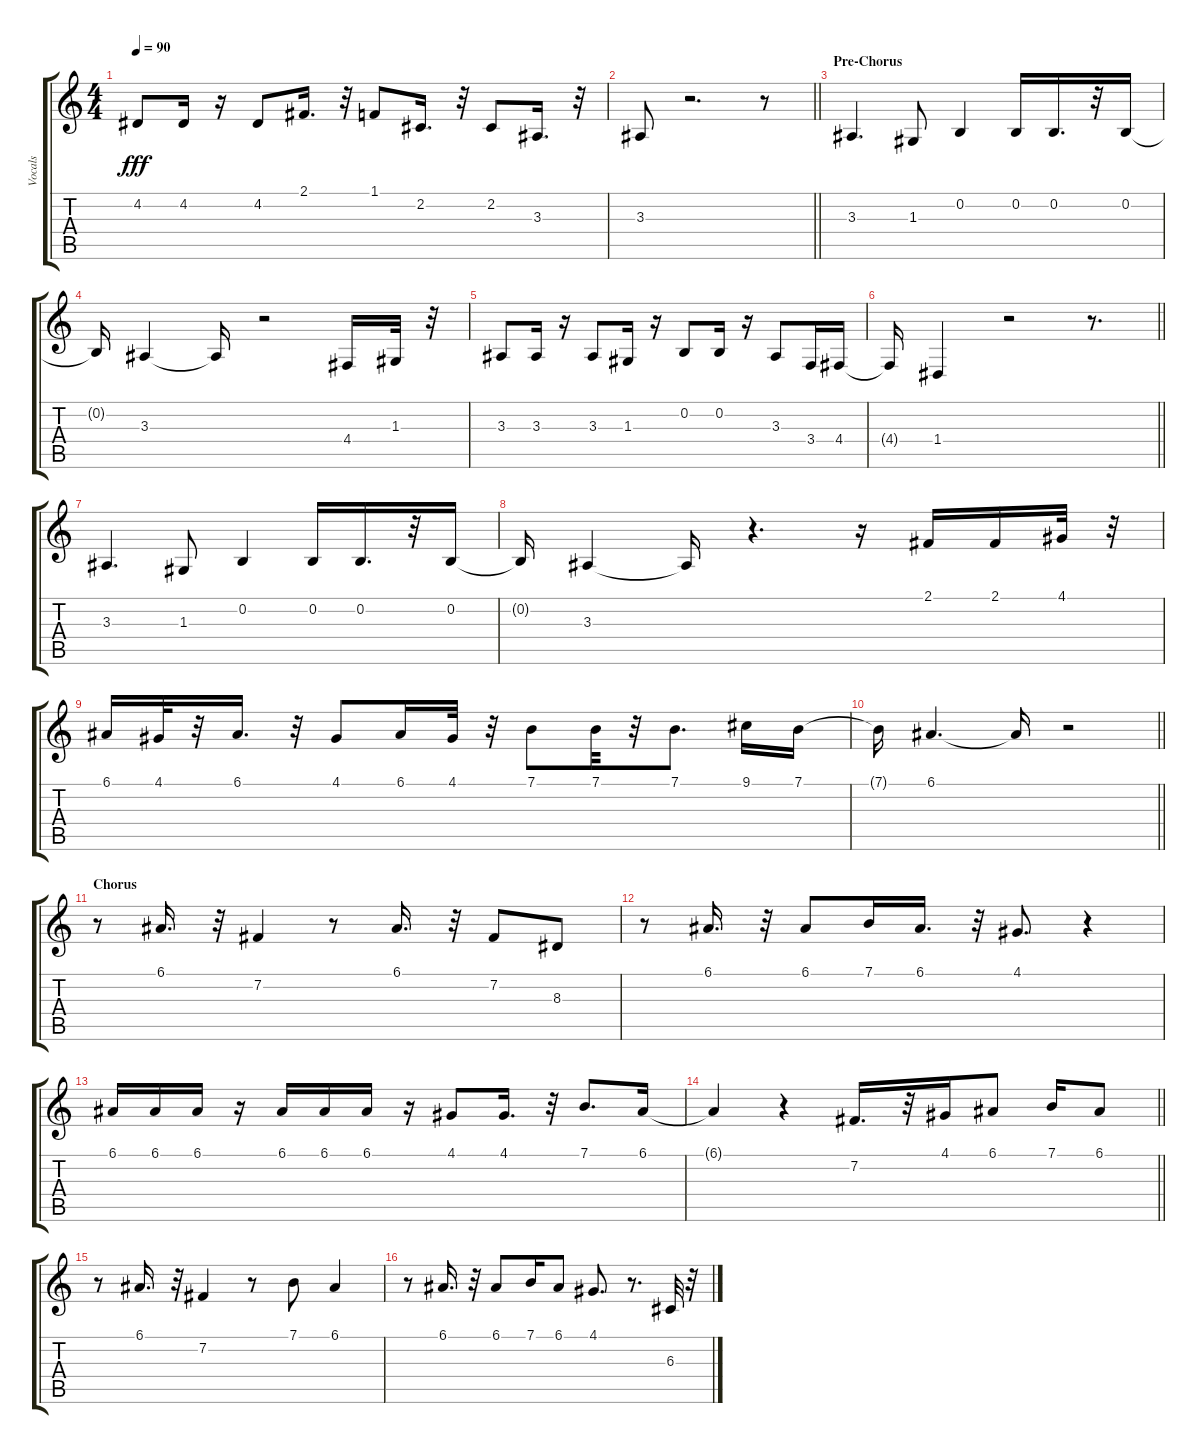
\track ("Vocals" "Vocals") {instrument accordion}
\staff {score tabs}
\tuning (E4 B3 G3 D3 A2 E2) {hide}
\ts (4 4)
\tempo 90
\clef g2
\ks c
4.2.8{dy fff} 4.2.16 r.16 4.2.8 2.1.16{d} r.32 1.1.8 2.2.16{d} r.32 2.2.8 3.3.16{d} r.32 |
\barLineRight lightlight
3.3.8 r.2{d} r.8 |
\section ("" "Pre-Chorus")
3.3.4{d} 1.3.8 0.2.4 0.2.16 0.2.16{d} r.32 0.2.16 |
0.2{t}.16 3.3.4 3.3{t}.16 r.2 4.4.16 1.3.32 r.32 |
3.3.8 3.3.16 r.16 3.3.8 1.3.16 r.16 0.2.8 0.2.16 r.16 3.3.8 3.4.16 4.4.16 |
\barLineRight lightlight
4.4{t}.16 1.4.4 r.2 r.8{d} |
3.3.4{d} 1.3.8 0.2.4 0.2.16 0.2.16{d} r.32 0.2.16 |
0.2{t}.16 3.3.4 3.3{t}.16 r.4{d} r.16 2.1.16 2.1.16 4.1.32 r.32 |
6.1.16 4.1.32 r.32 6.1.16{d} r.32 4.1.8 6.1.16 4.1.32 r.32 7.1.8 7.1.32 r.32 7.1.8{d} 9.1.16 7.1.16 |
\barLineRight lightlight
7.1{t}.16 6.1.4{d} 6.1{t}.16 r.2 |
\section ("" "Chorus")
r.8 6.1.16{d} r.32 7.2.4 r.8 6.1.16{d} r.32 7.2.8 8.3.8 |
r.8 6.1.16{d} r.32 6.1.8 7.1.16 6.1.16{d} r.32 4.1.8{d} r.4 |
6.1.16 6.1.16 6.1.16 r.16 6.1.16 6.1.16 6.1.16 r.16 4.1.8 4.1.16{d} r.32 7.1.8{d} 6.1.16 |
\barLineRight lightlight
6.1{t}.4 r.4 7.2.16{d} r.32 4.1.16 6.1.8 7.1.16 6.1.8 |
r.8 6.1.16{d} r.32 7.2.4 r.8 7.1.8 6.1.4 |
r.8 6.1.16{d} r.32 6.1.8 7.1.16 6.1.8 4.1.8{d} r.8{d} 6.3.32 r.32
